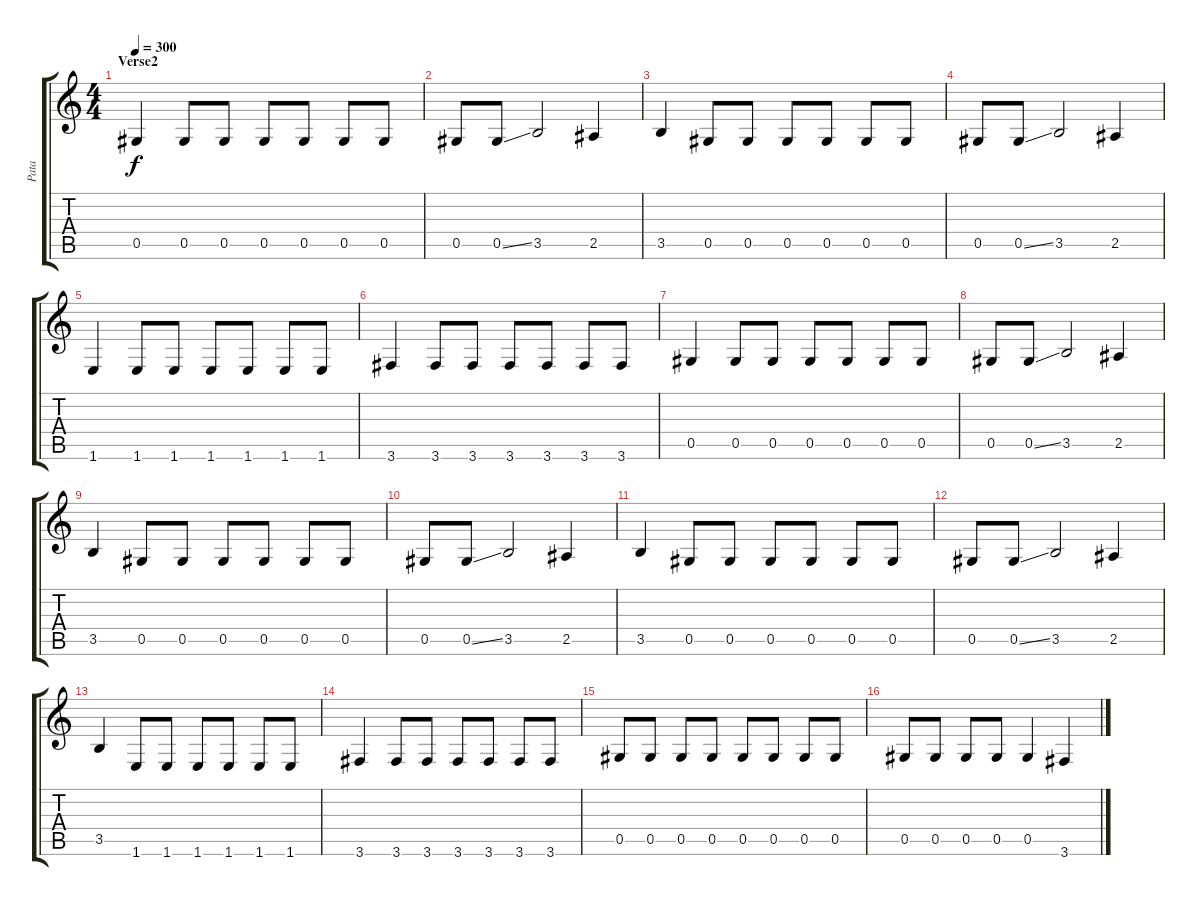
\track ("Pata" "Pata") {instrument overdrivenguitar}
\staff {score tabs}
\tuning (Eb4 Bb3 Gb3 Db3 Ab2 Eb2) {hide}
\ts (4 4)
\section ("" "Verse2")
\tempo 300
\clef g2
\ks c
0.5.4{dy f} 0.5.8 0.5.8 0.5.8 0.5.8 0.5.8 0.5.8 |
0.5.8 0.5{ss}.8 3.5.2 2.5.4 |
3.5.4 0.5.8 0.5.8 0.5.8 0.5.8 0.5.8 0.5.8 |
0.5.8 0.5{ss}.8 3.5.2 2.5.4 |
1.6.4 1.6.8 1.6.8 1.6.8 1.6.8 1.6.8 1.6.8 |
3.6.4 3.6.8 3.6.8 3.6.8 3.6.8 3.6.8 3.6.8 |
0.5.4 0.5.8 0.5.8 0.5.8 0.5.8 0.5.8 0.5.8 |
0.5.8 0.5{ss}.8 3.5.2 2.5.4 |
3.5.4 0.5.8 0.5.8 0.5.8 0.5.8 0.5.8 0.5.8 |
0.5.8 0.5{ss}.8 3.5.2 2.5.4 |
3.5.4 0.5.8 0.5.8 0.5.8 0.5.8 0.5.8 0.5.8 |
0.5.8 0.5{ss}.8 3.5.2 2.5.4 |
3.5.4 1.6.8 1.6.8 1.6.8 1.6.8 1.6.8 1.6.8 |
3.6.4 3.6.8 3.6.8 3.6.8 3.6.8 3.6.8 3.6.8 |
0.5.8 0.5.8 0.5.8 0.5.8 0.5.8 0.5.8 0.5.8 0.5.8 |
0.5.8 0.5.8 0.5.8 0.5.8 0.5.4 3.6.4
